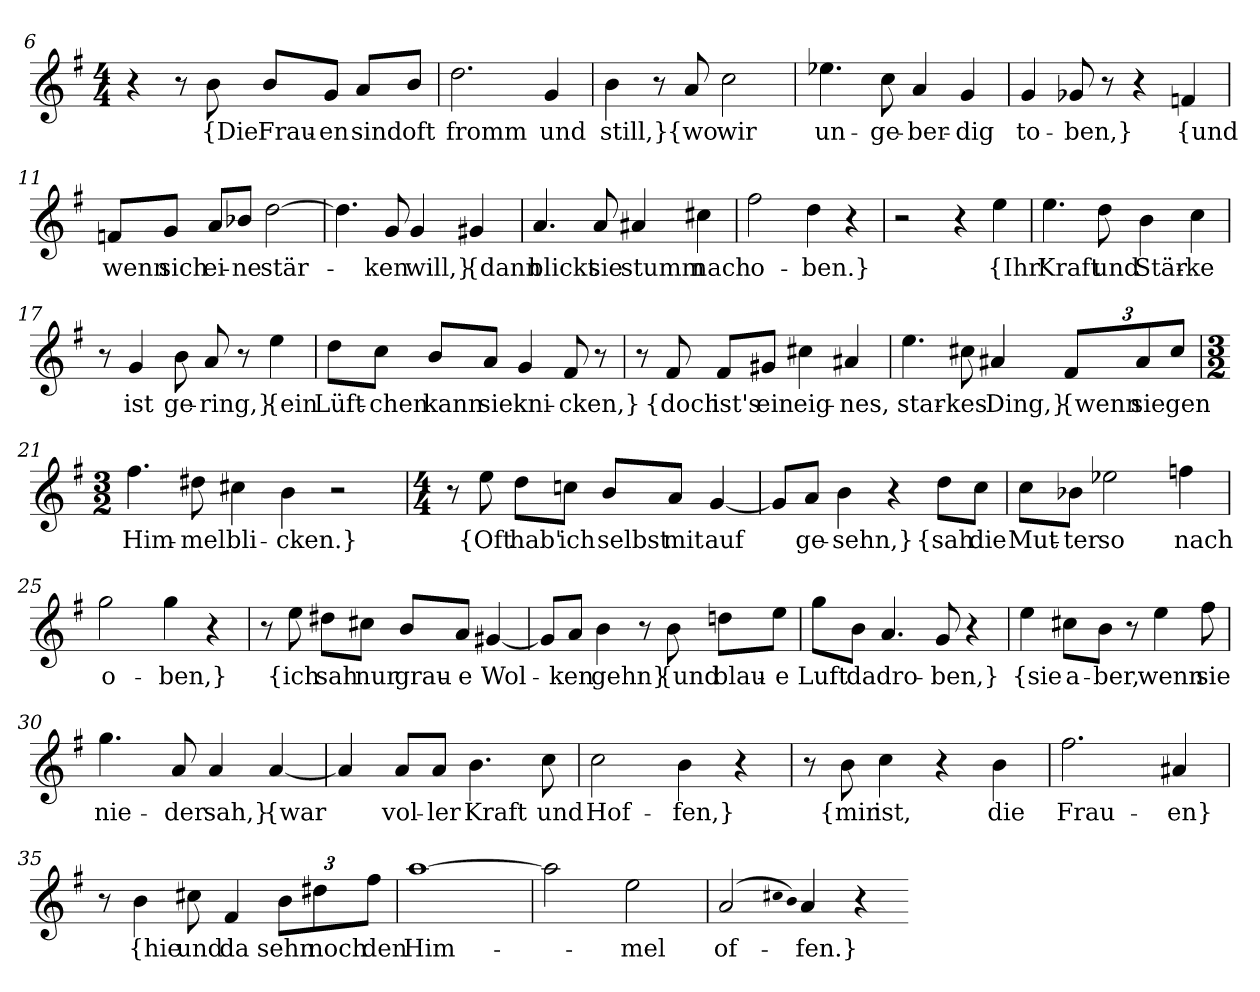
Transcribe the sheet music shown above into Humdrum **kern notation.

**kern	**text
*part1	*part1
*staff1	*staff1
*clefG2	*
*k[f#]	*
*M4/4	*
=6	=6
4r	.
8r	.
8b	{Die
8b/L	Frau-
8g/J	-en
8a/L	sind
8b/J	oft
=7	=7
2.dd	fromm
4g	und
=8	=8
4b	still,}
8r	.
8a	{wo
2cc	wir
=9	=9
4.ee-X	un-
8cc	-ge-
4a	-ber-
4g	-dig
=10	=10
4g	to-
8g-X	-ben,}
8r	.
4r	.
4fn	{und
=11	=11
8fn/L	wenn
8g/J	sich
8a/L	ei-
8b-X/J	-ne
[2dd	stär-
=12	=12
4.dd]	.
8g	-ken
4g	will,}
4g#X	{dann
=13	=13
4.a	blickt
8a	sie
4a#X	stumm
4cc#X	nach
=14	=14
2ff#	o-
4dd	-ben.}
4r	.
=15	=15
2r	.
4r	.
4ee	{Ihr'
=16	=16
4.ee	Kraft
8dd	und
4b	Stär-
4cc	-ke
=17	=17
8r	.
4g	ist
8b	ge-
8a	-ring,}
8r	.
4ee	{ein
=18	=18
8dd\L	Lüft-
8cc\J	-chen
8b/L	kann
8a/J	sie
4g	kni-
8f#	-cken,}
8r	.
=19	=19
8r	.
8f#	{doch
8f#/L	ist's
8g#X/J	ein
4cc#X	eig-
4a#X	-nes,
=20	=20
4.ee	star-
8cc#X	-kes
4a#X	Ding,}
12f#/L	{wenn
12a#/	sie
12cc#/J	gen
=21	=21
*M3/2	*
4.ff#	Him-
8dd#X	-mel
4cc#X	bli-
4b	-cken.}
2r	.
=22	=22
*M4/4	*
8r	.
8ee	{Oft
8dd\L	hab'
8ccn\J	ich
8b/L	selbst
8a/J	mit
[4g	auf
=23	=23
8g/L]	.
8a/J	ge-
4b	-sehn,}
4r	.
8dd\L	{sah
8cc\J	die
=24	=24
8cc\L	Mut-
8b-X\J	-ter
2ee-X	so
4ffn	nach
=25	=25
2gg	o-
4gg	-ben,}
4r	.
=26	=26
8r	.
8ee	{ich
8dd#X\L	sah
8cc#X\J	nur
8b/L	grau-
8a/J	-e
[4g#X	Wol-
=27	=27
8g#/L]	.
8a/J	-ken
4b	gehn}
8r	.
8b	{und
8ddn\L	blau-
8ee\J	-e
=28	=28
8gg\L	Luft
8b\J	da
4.a	dro-
8g	-ben,}
4r	.
=29	=29
4ee	{sie
8cc#X\L	a-
8b\J	-ber,
8r	.
4ee	wenn
8ff#	sie
=30	=30
4.gg	nie-
8a	-der
4a	sah,}
[4a	{war
=31	=31
4a]	.
8a/L	vol-
8a/J	-ler
4.b	Kraft
8cc	und
=32	=32
2cc	Hof-
4b	-fen,}
4r	.
=33	=33
8r	.
8b	{mir
4cc	ist,
4r	.
4b	die
=34	=34
2.ff#	Frau-
4a#X	-en}
=35	=35
8r	.
4b	{hie
8cc#X	und
4f#	da
12b\L	sehn
12dd#X\	noch
12ff#\J	den
=36	=36
[1aa	Him-
=37	=37
2aa]	.
2ee	-mel
=38	=38
(2a	of-
qcc#X	.
qb)	.
4a	-fen.}
4r	.
=-	=-
*-	*-
